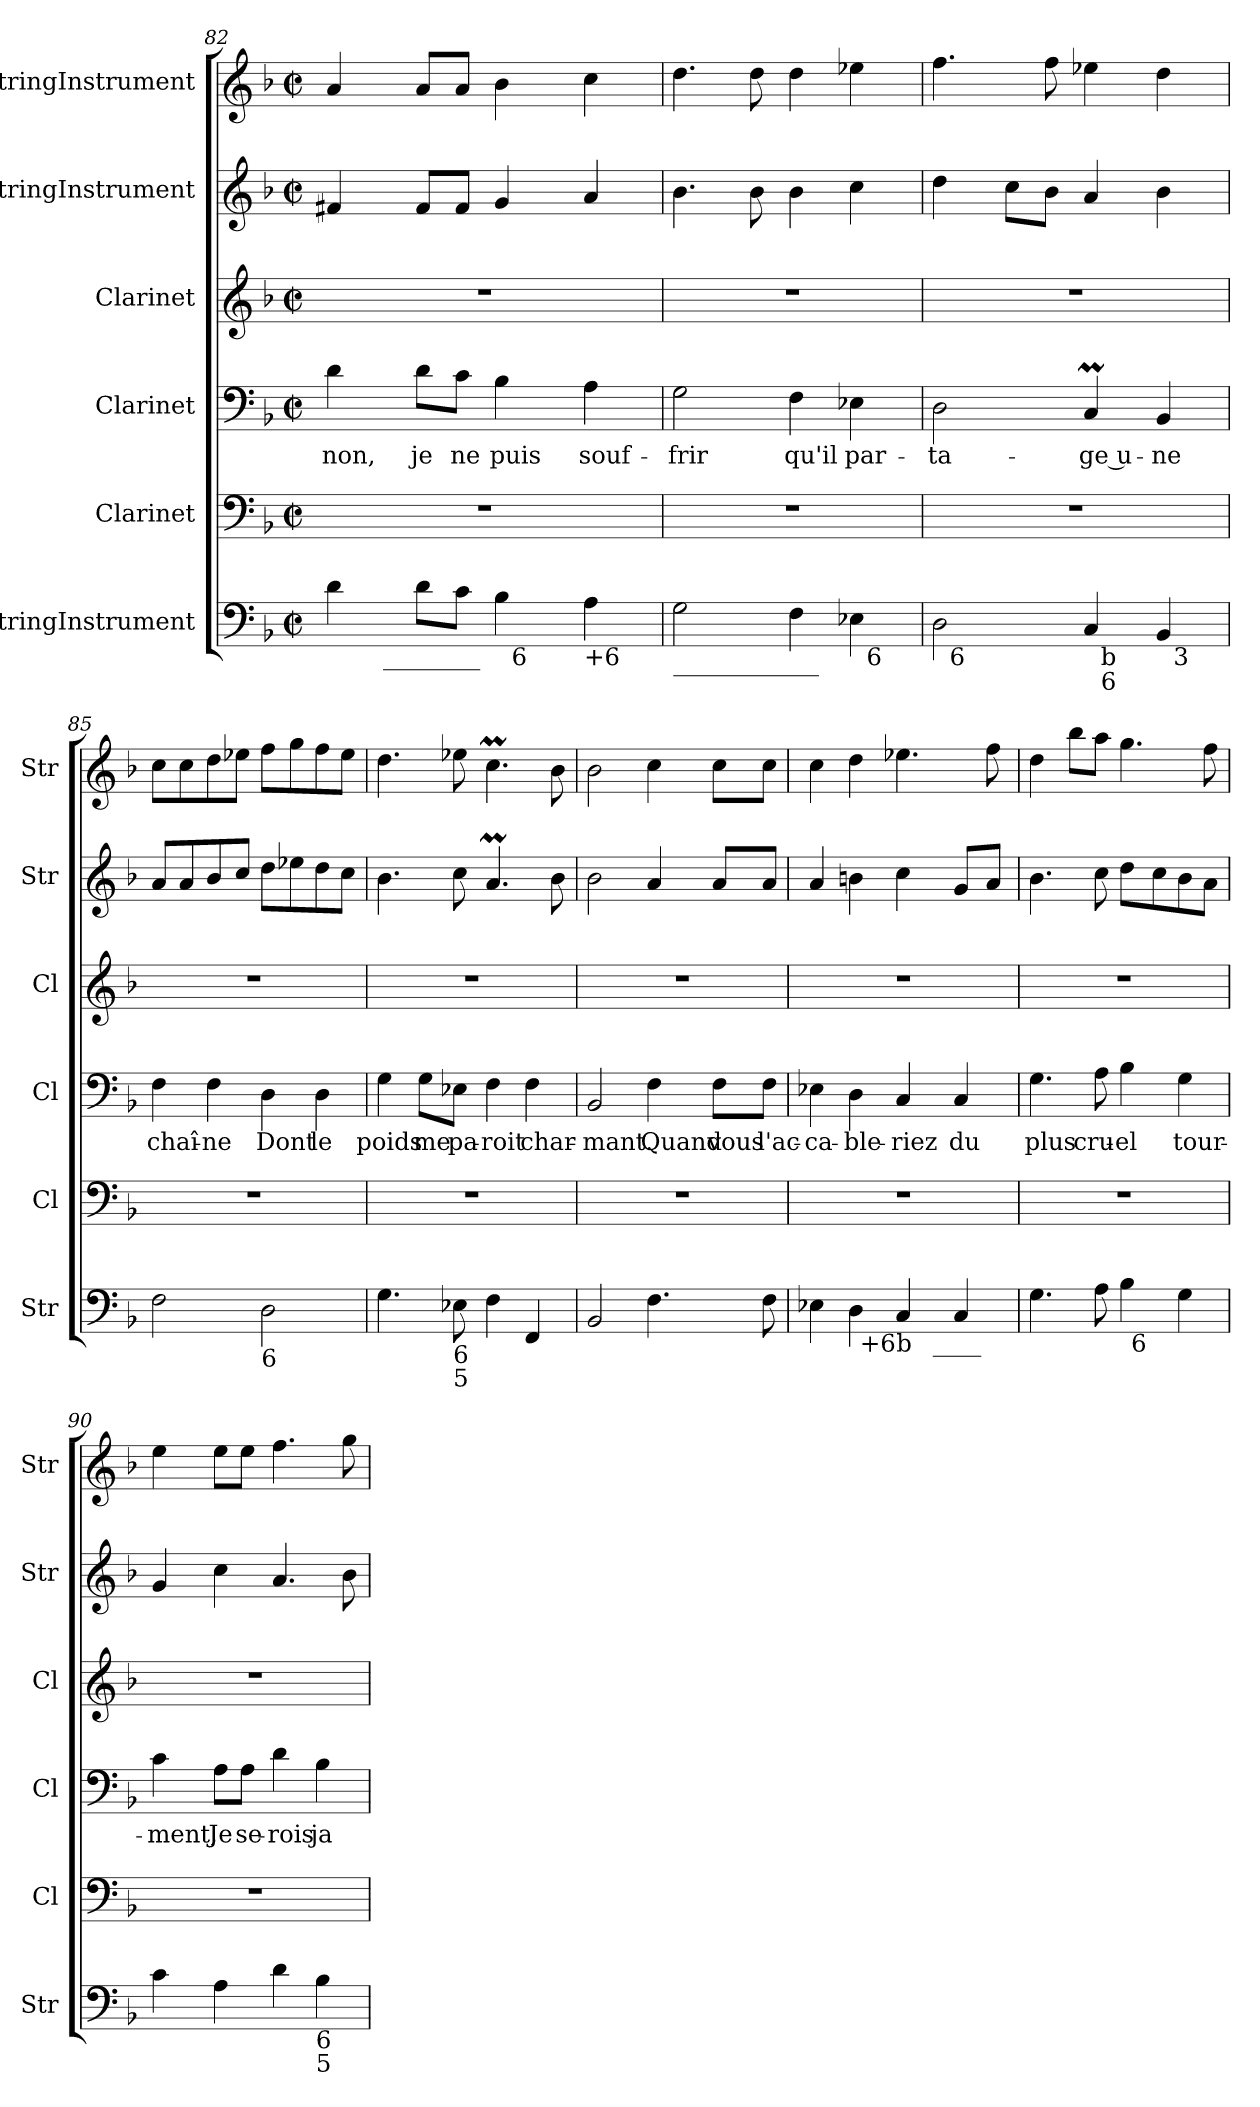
**kern	**kern	**kern	**text	**kern	**kern	**kern
*part6	*part5	*part4	*part4	*part3	*part2	*part1
*staff6	*staff5	*staff4	*staff4	*staff3	*staff2	*staff1
*I"StringInstrument	*I"Clarinet	*I"Clarinet	*	*I"Clarinet	*I"StringInstrument	*I"StringInstrument
*I'Str	*I'Cl	*I'Cl	*	*I'Cl	*I'Str	*I'Str
*clefF4	*clefF4	*clefF4	*	*clefG2	*clefG2	*clefG2
*	*ITrd1c2	*ITrd1c2	*	*ITrd1c2	*	*
*k[b-]	*k[b-e-a-]	*k[b-e-a-]	*	*k[b-e-a-]	*k[b-]	*k[b-]
*F:	*E-:	*E-:	*	*E-:	*F:	*F:
*M2/2	*M2/2	*M2/2	*	*M2/2	*M2/2	*M2/2
*met(c|)	*met(c|)	*met(c|)	*	*met(c|)	*met(c|)	*met(c|)
=82	=82	=82	=82	=82	=82	=82
!LO:TX:b:t=#	!	!	!	!	!	!
*^	*	*	*	*	*	*
*	*^	*	*	*	*	*	*
4d\	8ryy	2ryy	1r	4c\	non,	1r	4f#X/	4a/
.	32ryy	.	.	.	.	.	.	.
!	!LO:TX:b:t=________	!	!	!	!	!	!	!
.	2ryy	.	.	.	.	.	.	.
8d\L	.	.	.	8c\L	je	.	8f#/L	8a/L
8c\J	.	.	.	8B-\J	ne	.	8f#/J	8a/J
4B-\	.	32ryy	.	4A-\	puis	.	4g/	4b-\
!	!	!LO:TX:b:t=6	!	!	!	!	!	!
.	.	4...ryy	.	.	.	.	.	.
.	4ryy	.	.	.	.	.	.	.
!LO:TX:b:t=+6	!	!	!	!	!	!	!	!
4A\	.	.	.	4G\	souf-	.	4a/	4cc\
.	16.ryy	.	.	.	.	.	.	.
=83	=83	=83	=83	=83	=83	=83	=83	=83
!LO:TX:b:t=____________	!	!	!	!	!	!	!	!
*	*v	*v	*	*	*	*	*	*
2G\	2ryy	1r	2F\	-frir	1r	4.b-\	4.dd\
.	.	.	.	.	.	8b-\	8dd\
4F\	4ryy	.	4E-\	qu'il	.	4b-\	4dd\
4E-X\	32ryy	.	4D-X\	par-	.	4cc\	4ee-X\
!	!LO:TX:b:t=6	!	!	!	!	!	!
.	8..ryy	.	.	.	.	.	.
!!LO:PB:g=z
=84	=84	=84	=84	=84	=84	=84	=84
*	*^	*	*	*	*	*	*
2D\	32ryy	2ryy	1r	2C\	-ta-	1r	4dd\	4.ff\
!	!LO:TX:b:t=6	!	!	!	!	!	!	!
.	2ryy	.	.	.	.	.	.	.
.	.	.	.	.	.	.	8cc\L	.
.	.	.	.	.	.	.	8b-\J	8ff\
4C/	.	4ryy	.	4BB-M/	-ge u-	.	4a/	4ee-X\
!	!LO:TX:b:t=b	!	!	!	!	!	!	!
!	!LO:TX:b:t=6	!	!	!	!	!	!	!
.	4...ryy	.	.	.	.	.	.	.
4BB-/	.	32ryy	.	4AA-/	-ne	.	4b-\	4dd\
!	!	!LO:TX:b:t=3	!	!	!	!	!	!
.	.	8..ryy	.	.	.	.	.	.
*v	*v	*v	*	*	*	*	*	*
=85	=85	=85	=85	=85	=85	=85
2F\	1r	4E-\	chaî-	1r	8a/L	8cc\L
.	.	.	.	.	8a/	8cc\
.	.	4E-\	-ne	.	8b-/	8dd\
.	.	.	.	.	8cc/J	8ee-X\J
!LO:TX:b:t=6	!	!	!	!	!	!
2D\	.	4C\	Dont	.	8dd\L	8ff\L
.	.	.	.	.	8ee-X\	8gg\
.	.	4C\	le	.	8dd\	8ff\
.	.	.	.	.	8cc\J	8ee-\J
=86	=86	=86	=86	=86	=86	=86
4.G\	1r	4F\	poids	1r	4.b-\	4.dd\
.	.	8F\L	me	.	.	.
!LO:TX:b:t=6\n5	!	!	!	!	!	!
8E-X\	.	8D-X\J	pa-	.	8cc\	8ee-X\
4F\	.	4E-\	-roit	.	4.am/	4.ccM\
4FF/	.	4E-\	char-	.	.	.
.	.	.	.	.	8b-\	8b-\
=87	=87	=87	=87	=87	=87	=87
2BB-/	1r	2AA-/	-mant.	1r	2b-\	2b-\
4.F\	.	4E-\	Quand	.	4a/	4cc\
.	.	8E-\L	vous	.	8a/L	8cc\L
8F\	.	8E-\J	l'ac-	.	8a/J	8cc\J
!!LO:LB:g=z
=88	=88	=88	=88	=88	=88	=88
!LO:TX:b:t=+4	!	!	!	!	!	!
*^	*	*	*	*	*	*
*	*^	*	*	*	*	*	*
4E-X\	4ryy	2ryy	1r	4D-X\	-ca-	1r	4a/	4cc\
4D\	32ryy	.	.	4C\	-ble-	.	4bn\	4dd\
!	!LO:TX:b:t=+6	!	!	!	!	!	!	!
.	2ryy	.	.	.	.	.	.	.
!LO:TX:b:t=b	!	!	!	!	!	!	!	!
4C/	.	8ryy	.	4BB-/	-riez	.	4cc\	4.ee-X\
.	.	32ryy	.	.	.	.	.	.
!	!	!LO:TX:b:t=____	!	!	!	!	!	!
.	.	4ryy	.	.	.	.	.	.
4C/	.	.	.	4BB-/	du	.	8g/L	.
.	8..ryy	.	.	.	.	.	.	.
.	.	.	.	.	.	.	8a/J	8ff\
.	.	16.ryy	.	.	.	.	.	.
*	*v	*v	*	*	*	*	*	*
=89	=89	=89	=89	=89	=89	=89	=89
4.G\	2ryy	1r	4.F\	plus	1r	4.b-\	4dd\
.	.	.	.	.	.	.	8bb-\L
8A\	.	.	8G\	cru-	.	8cc\	8aa\J
4B-\	32ryy	.	4A-\	-el	.	8dd\L	4.gg\
!	!LO:TX:b:t=6	!	!	!	!	!	!
.	4...ryy	.	.	.	.	.	.
.	.	.	.	.	.	8cc\	.
4G\	.	.	4F\	tour-	.	8b-\	.
.	.	.	.	.	.	8a\J	8ff\
*v	*v	*	*	*	*	*	*
=90	=90	=90	=90	=90	=90	=90
4c\	1r	4B-\	-ment,	1r	4g/	4ee\
4A\	.	8G\L	Je	.	4cc\	8ee\L
.	.	8G\J	se-	.	.	8ee\J
4d\	.	4c\	-rois	.	4.a/	4.ff\
!LO:TX:b:t=6\n5	!	!	!	!	!	!
4B-\	.	4A-\	ja-	.	.	.
.	.	.	.	.	8b-\	8gg\
=	=	=	=	=	=	=
*-	*-	*-	*-	*-	*-	*-
